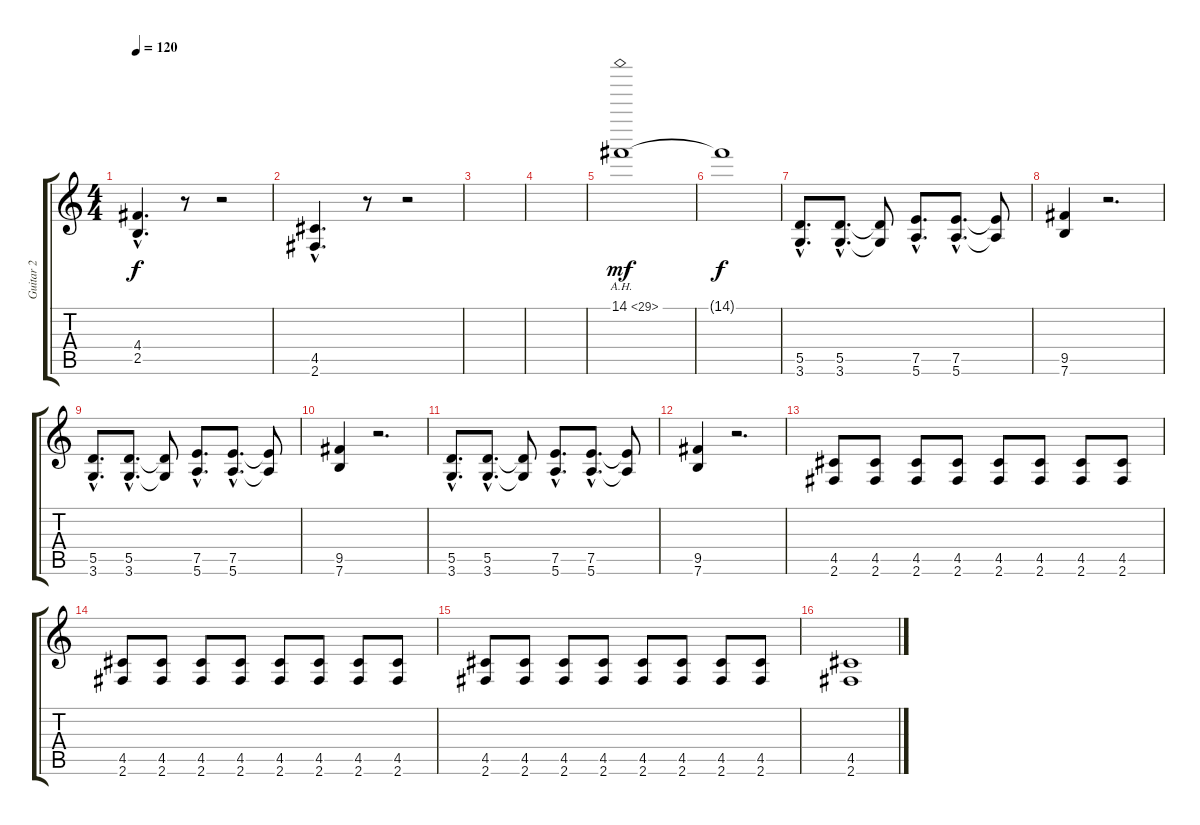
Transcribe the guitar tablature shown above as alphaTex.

\track ("Guitar 2" "Guitar 2") {instrument distortionguitar}
\staff {score tabs}
\tuning (E4 B3 G3 D3 A2 E2) {hide}
\ts (4 4)
\tempo 120
\clef g2
\ks c
(4.4{hac} 2.5{hac}).4{d dy f} r.8 r.2 |
(4.5{hac} 2.6{hac}).4{d} r.8 r.2 |
|
|
14.1{ah 15}.1{dy mf} |
14.1{t}.1{dy f} |
(5.5{hac} 3.6{hac}).8{d} (5.5{hac} 3.6{hac}).8{d} (5.5{t} 3.6{t}).8 (7.5{hac} 5.6{hac}).8{d} (7.5{hac} 5.6{hac}).8{d} (7.5{t} 5.6{t}).8 |
(9.5 7.6).4 r.2{d} |
(5.5{hac} 3.6{hac}).8{d} (5.5{hac} 3.6{hac}).8{d} (5.5{t} 3.6{t}).8 (7.5{hac} 5.6{hac}).8{d} (7.5{hac} 5.6{hac}).8{d} (7.5{t} 5.6{t}).8 |
(9.5 7.6).4 r.2{d} |
(5.5{hac} 3.6{hac}).8{d} (5.5{hac} 3.6{hac}).8{d} (5.5{t} 3.6{t}).8 (7.5{hac} 5.6{hac}).8{d} (7.5{hac} 5.6{hac}).8{d} (7.5{t} 5.6{t}).8 |
(9.5 7.6).4 r.2{d} |
(4.5 2.6).8 (4.5 2.6).8 (4.5 2.6).8 (4.5 2.6).8 (4.5 2.6).8 (4.5 2.6).8 (4.5 2.6).8 (4.5 2.6).8 |
(4.5 2.6).8 (4.5 2.6).8 (4.5 2.6).8 (4.5 2.6).8 (4.5 2.6).8 (4.5 2.6).8 (4.5 2.6).8 (4.5 2.6).8 |
(4.5 2.6).8 (4.5 2.6).8 (4.5 2.6).8 (4.5 2.6).8 (4.5 2.6).8 (4.5 2.6).8 (4.5 2.6).8 (4.5 2.6).8 |
(4.5 2.6).1
